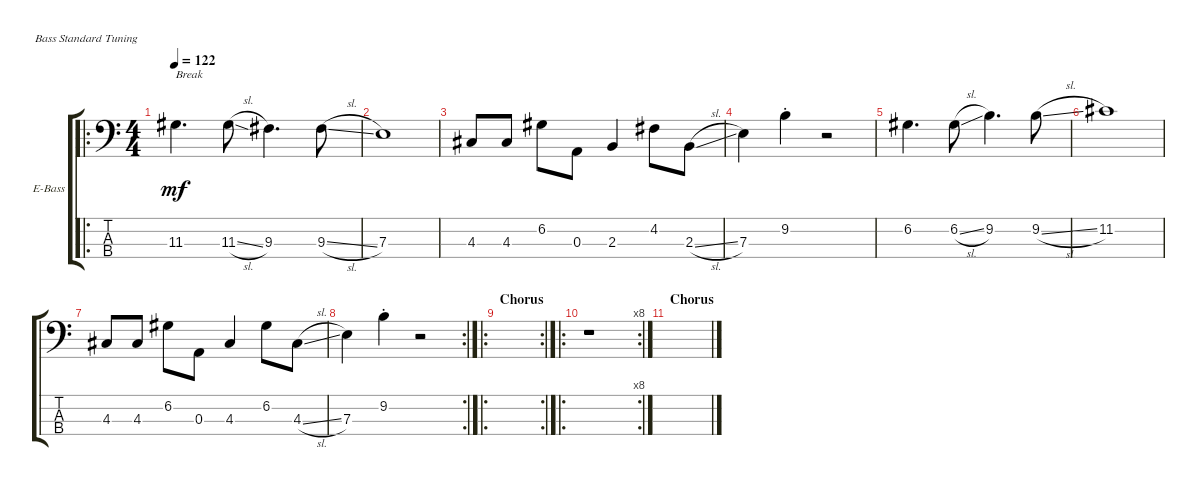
\defaultSystemsLayout 4
\bracketExtendMode groupsimilarinstruments
\firstSystemTrackNameOrientation horizontal
\otherSystemsTrackNameOrientation horizontal
\track ("Electric Bass" "E-Bass") {instrument electricbassfinger}
\staff {score tabs}
\tuning (G2 D2 A1 E1)
\ro
\ts (4 4)
\tempo 122
\clef f4
\ks c
11.3.4{d txt "Break" dy mf} 11.3{sl}.8 9.3.4{d} 9.3{sl}.8 |
7.3.1 |
4.3.8 4.3.8 6.2.8 0.3.8 2.3.4 4.2.8 2.3{sl}.8 |
7.3.4 9.2{st}.4 r.2 |
6.2.4{d} 6.2{sl}.8 9.2.4{d} 9.2{sl}.8 |
11.2.1 |
4.3.8 4.3.8 6.2.8 0.3.8 4.3.4 6.2.8 4.3{sl}.8 |
\rc 2
7.3.4 9.2{st}.4 r.2 |
\ro
\rc 2
\section ("" "Chorus")
|
\ro
\rc 8
r.1 |
\section ("" "Chorus")
